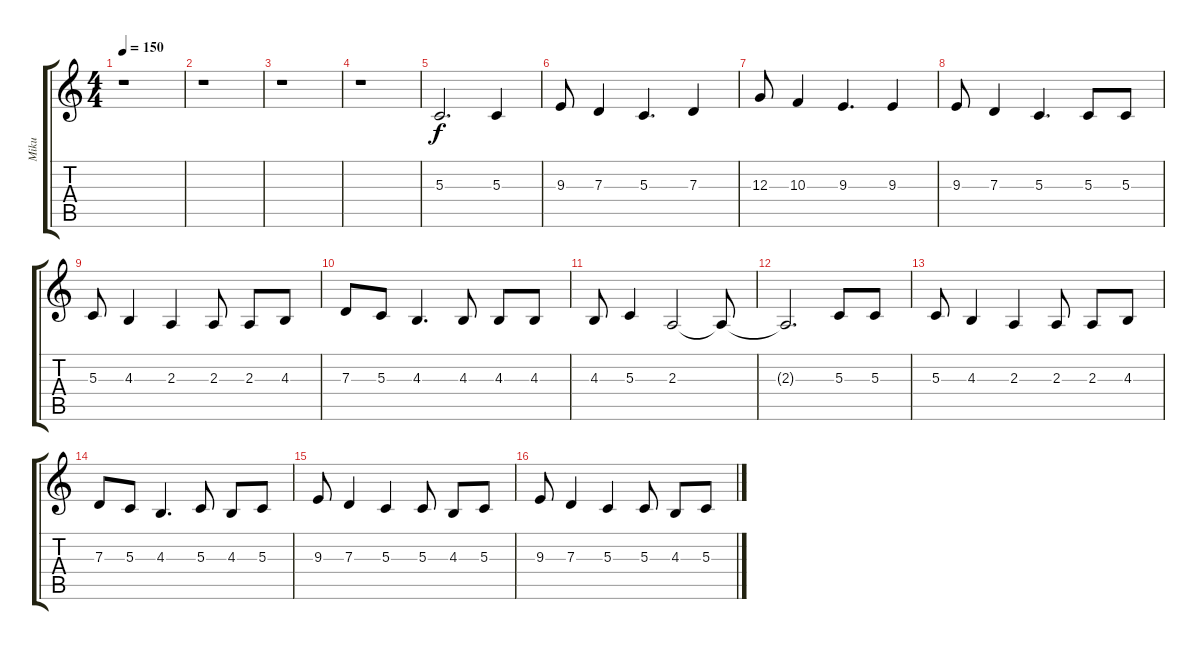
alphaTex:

\track ("Miku" "Miku") {instrument altosax}
\staff {score tabs}
\tuning (E4 B3 G3 D3 A2 E2) {hide}
\ts (4 4)
\tempo 150
\clef g2
\ks c
r.1{dy f} |
r.1 |
r.1 |
r.1 |
5.3.2{d} 5.3.4 |
9.3.8 7.3.4 5.3.4{d} 7.3.4 |
12.3.8 10.3.4 9.3.4{d} 9.3.4 |
9.3.8 7.3.4 5.3.4{d} 5.3.8 5.3.8 |
5.3.8 4.3.4 2.3.4 2.3.8 2.3.8 4.3.8 |
7.3.8 5.3.8 4.3.4{d} 4.3.8 4.3.8 4.3.8 |
4.3.8 5.3.4 2.3.2 2.3{t}.8 |
2.3{t}.2{d} 5.3.8 5.3.8 |
5.3.8 4.3.4 2.3.4 2.3.8 2.3.8 4.3.8 |
7.3.8 5.3.8 4.3.4{d} 5.3.8 4.3.8 5.3.8 |
9.3.8 7.3.4 5.3.4 5.3.8 4.3.8 5.3.8 |
9.3.8 7.3.4 5.3.4 5.3.8 4.3.8 5.3.8
